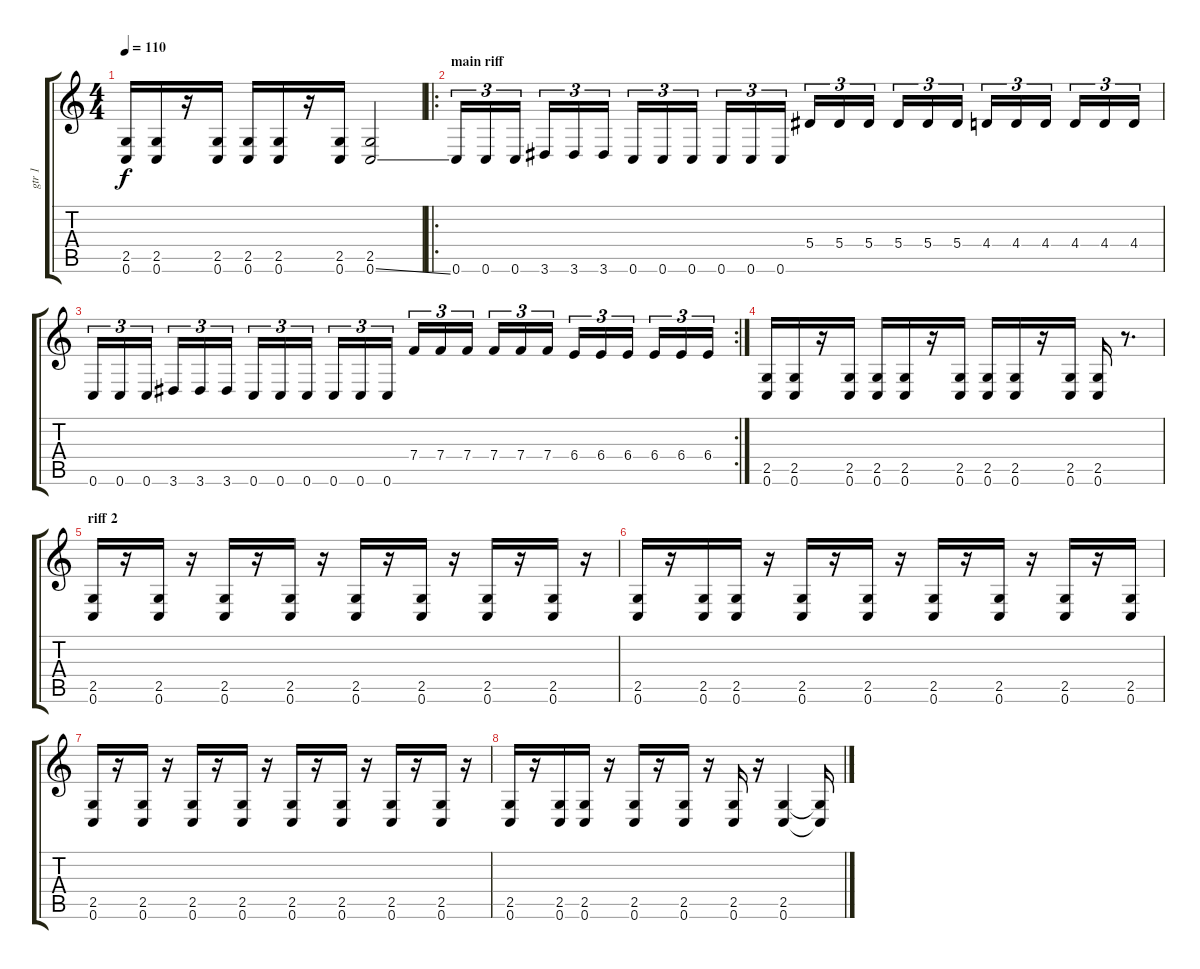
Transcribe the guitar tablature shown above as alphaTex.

\track ("gtr 1" "gtr 1") {instrument distortionguitar}
\staff {score tabs}
\tuning (C4 G3 Eb3 Bb2 F2 C2) {hide}
\ts (4 4)
\tempo 110
\clef g2
\ks c
(2.5 0.6).16{dy f} (2.5 0.6).16 r.16 (2.5 0.6).16 (2.5 0.6).16 (2.5 0.6).16 r.16 (2.5 0.6).16 (2.5 0.6{ss}).2 |
\ro
\section ("" "main riff")
0.6.16{tu (3 2)} 0.6.16{tu (3 2)} 0.6.16{tu (3 2)} 3.6.16{tu (3 2)} 3.6.16{tu (3 2)} 3.6.16{tu (3 2)} 0.6.16{tu (3 2)} 0.6.16{tu (3 2)} 0.6.16{tu (3 2)} 0.6.16{tu (3 2)} 0.6.16{tu (3 2)} 0.6.16{tu (3 2)} 5.4.16{tu (3 2)} 5.4.16{tu (3 2)} 5.4.16{tu (3 2)} 5.4.16{tu (3 2)} 5.4.16{tu (3 2)} 5.4.16{tu (3 2)} 4.4.16{tu (3 2)} 4.4.16{tu (3 2)} 4.4.16{tu (3 2)} 4.4.16{tu (3 2)} 4.4.16{tu (3 2)} 4.4.16{tu (3 2)} |
\rc 2
0.6.16{tu (3 2)} 0.6.16{tu (3 2)} 0.6.16{tu (3 2)} 3.6.16{tu (3 2)} 3.6.16{tu (3 2)} 3.6.16{tu (3 2)} 0.6.16{tu (3 2)} 0.6.16{tu (3 2)} 0.6.16{tu (3 2)} 0.6.16{tu (3 2)} 0.6.16{tu (3 2)} 0.6.16{tu (3 2)} 7.4.16{tu (3 2)} 7.4.16{tu (3 2)} 7.4.16{tu (3 2)} 7.4.16{tu (3 2)} 7.4.16{tu (3 2)} 7.4.16{tu (3 2)} 6.4.16{tu (3 2)} 6.4.16{tu (3 2)} 6.4.16{tu (3 2)} 6.4.16{tu (3 2)} 6.4.16{tu (3 2)} 6.4.16{tu (3 2)} |
(2.5 0.6).16 (2.5 0.6).16 r.16 (2.5 0.6).16 (2.5 0.6).16 (2.5 0.6).16 r.16 (2.5 0.6).16 (2.5 0.6).16 (2.5 0.6).16 r.16 (2.5 0.6).16 (2.5 0.6).16 r.8{d} |
\section ("" "riff 2")
(2.5 0.6).16 r.16 (2.5 0.6).16 r.16 (2.5 0.6).16 r.16 (2.5 0.6).16 r.16 (2.5 0.6).16 r.16 (2.5 0.6).16 r.16 (2.5 0.6).16 r.16 (2.5 0.6).16 r.16 |
(2.5 0.6).16 r.16 (2.5 0.6).16 (2.5 0.6).16 r.16 (2.5 0.6).16 r.16 (2.5 0.6).16 r.16 (2.5 0.6).16 r.16 (2.5 0.6).16 r.16 (2.5 0.6).16 r.16 (2.5 0.6).16 |
(2.5 0.6).16 r.16 (2.5 0.6).16 r.16 (2.5 0.6).16 r.16 (2.5 0.6).16 r.16 (2.5 0.6).16 r.16 (2.5 0.6).16 r.16 (2.5 0.6).16 r.16 (2.5 0.6).16 r.16 |
(2.5 0.6).16 r.16 (2.5 0.6).16 (2.5 0.6).16 r.16 (2.5 0.6).16 r.16 (2.5 0.6).16 r.16 (2.5 0.6).16 r.16 (2.5 0.6).4 (2.5{t} 0.6{t}).16
